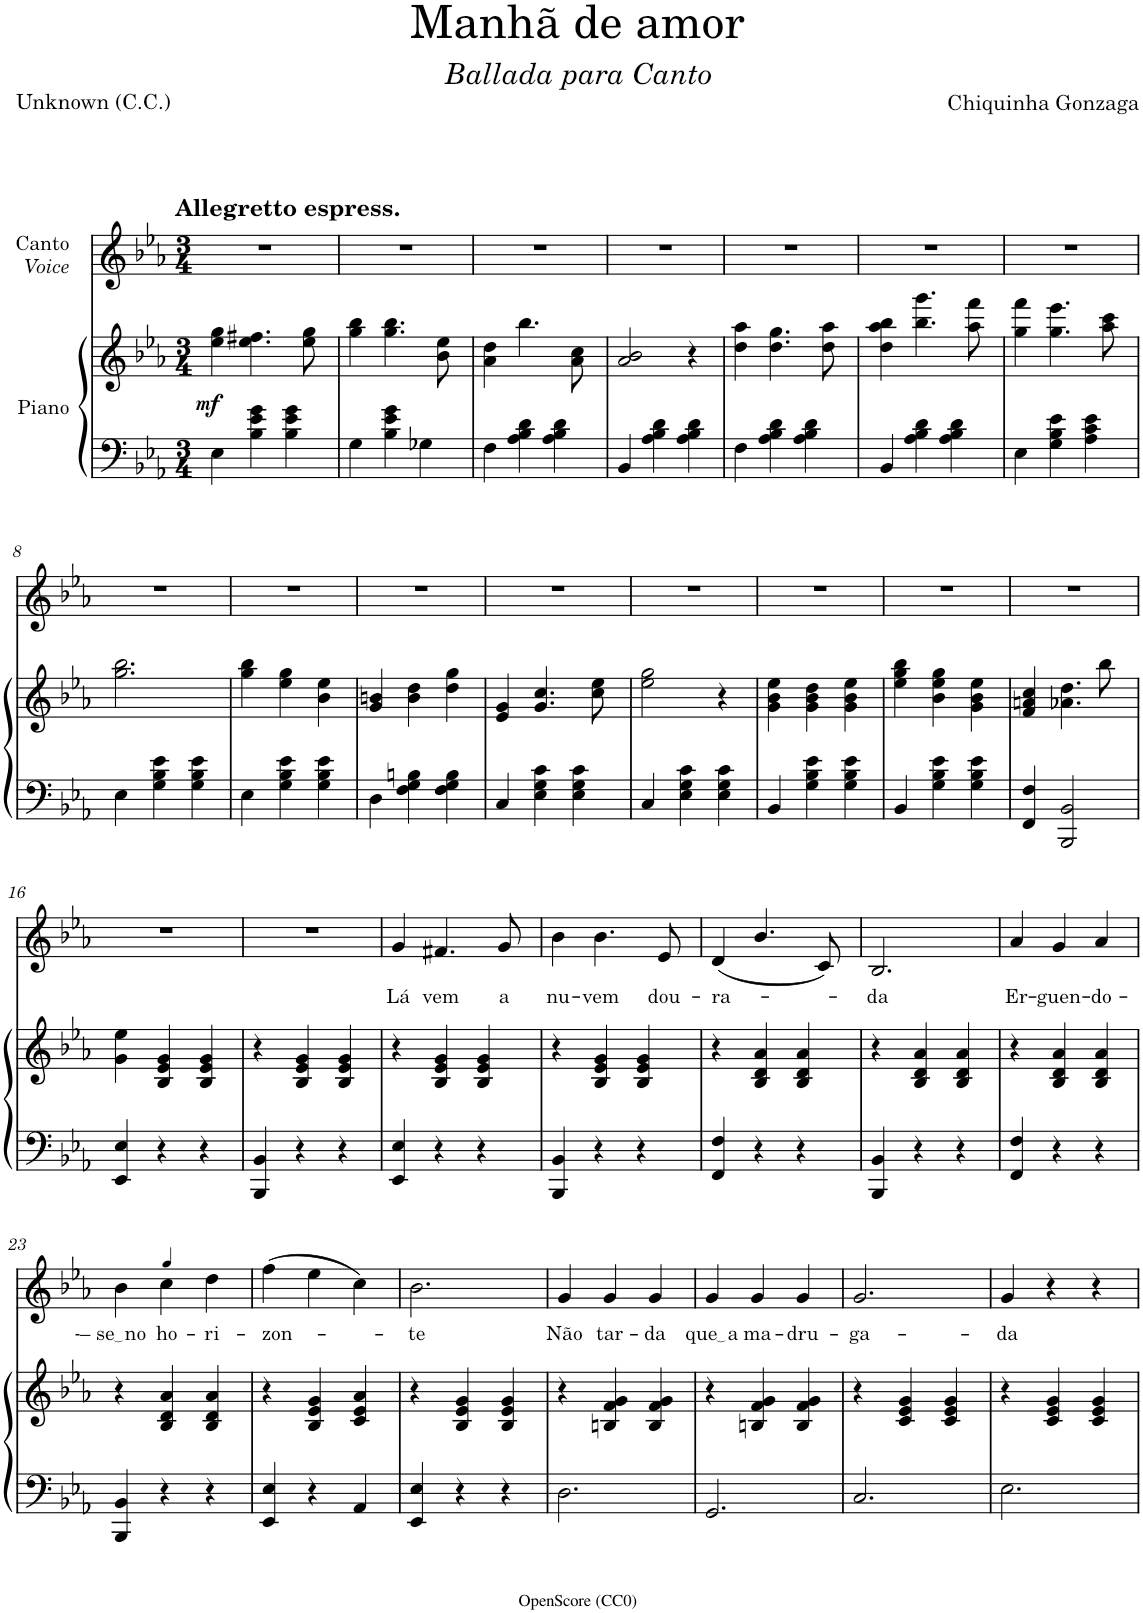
**kern	**kern	**dynam	**kern	**text
*part2	*part2	*part2	*part1	*part1
*staff3	*staff2	*staff2/3	*staff1	*staff1
*I"Piano	*	*	*I"Canto Voice	*
*I'Pno	*	*	*	*
*clefF4	*clefG2	*	*clefG2	*
*k[b-e-a-]	*k[b-e-a-]	*	*k[b-e-a-]	*
*M3/4	*M3/4	*	*M3/4	*
=1	=1	=1	=1	=1
!	!	!	!LO:TX:a:B:t=Allegretto espress.	!
!	!	!LO:DY:b	!	!
4E-\	4ee-\ 4gg\	mf	2.r	.
4B-\ 4e-\ 4g\	4.ee-\ 4.ff#X\	.	.	.
4B-\ 4e-\ 4g\	.	.	.	.
.	8ee-\ 8gg\	.	.	.
=2	=2	=2	=2	=2
4G\	4gg\ 4bb-\	.	2.r	.
4B-\ 4e-\ 4g\	4.gg\ 4.bb-\	.	.	.
4G-X\	.	.	.	.
.	8b-\ 8ee-\	.	.	.
=3	=3	=3	=3	=3
4F\	4a-\ 4dd\	.	2.r	.
4A-\ 4B-\ 4d\	4.bb-\	.	.	.
4A-\ 4B-\ 4d\	.	.	.	.
.	8a-\ 8cc\	.	.	.
=4	=4	=4	=4	=4
4BB-/	2a-/ 2b-/	.	2.r	.
4A-\ 4B-\ 4d\	.	.	.	.
4A-\ 4B-\ 4d\	4r	.	.	.
=5	=5	=5	=5	=5
4F\	4dd\ 4aa-\	.	2.r	.
4A-\ 4B-\ 4d\	4.dd\ 4.gg\	.	.	.
4A-\ 4B-\ 4d\	.	.	.	.
.	8dd\ 8aa-\	.	.	.
=6	=6	=6	=6	=6
4BB-/	4dd\ 4aa-\ 4bb-\	.	2.r	.
4A-\ 4B-\ 4d\	4.bb-\ 4.ggg\	.	.	.
4A-\ 4B-\ 4d\	.	.	.	.
.	8aa-\ 8fff\	.	.	.
=7	=7	=7	=7	=7
4E-\	4gg\ 4fff\	.	2.r	.
4G\ 4B-\ 4e-\	4.gg\ 4.eee-\	.	.	.
4A-\ 4c\ 4e-\	.	.	.	.
.	8aa-\ 8ccc\	.	.	.
!!LO:LB:g=z
=8	=8	=8	=8	=8
4E-\	2.gg\ 2.bb-\	.	2.r	.
4G\ 4B-\ 4e-\	.	.	.	.
4G\ 4B-\ 4e-\	.	.	.	.
=9	=9	=9	=9	=9
4E-\	4gg\ 4bb-\	.	2.r	.
4G\ 4B-\ 4e-\	4ee-\ 4gg\	.	.	.
4G\ 4B-\ 4e-\	4b-\ 4ee-\	.	.	.
=10	=10	=10	=10	=10
4D\	4g/ 4bn/	.	2.r	.
4F\ 4G\ 4Bn\	4b\ 4dd\	.	.	.
4F\ 4G\ 4B\	4dd\ 4gg\	.	.	.
=11	=11	=11	=11	=11
4C/	4e-/ 4g/	.	2.r	.
4E-\ 4G\ 4c\	4.g/ 4.cc/	.	.	.
4E-\ 4G\ 4c\	.	.	.	.
.	8cc\ 8ee-\	.	.	.
=12	=12	=12	=12	=12
4C/	2ee-\ 2gg\	.	2.r	.
4E-\ 4G\ 4c\	.	.	.	.
4E-\ 4G\ 4c\	4r	.	.	.
=13	=13	=13	=13	=13
4BB-/	4g\ 4b-\ 4ee-\	.	2.r	.
4G\ 4B-\ 4e-\	4g\ 4b-\ 4dd\	.	.	.
4G\ 4B-\ 4e-\	4g\ 4b-\ 4ee-\	.	.	.
=14	=14	=14	=14	=14
4BB-/	4ee-\ 4gg\ 4bb-\	.	2.r	.
4G\ 4B-\ 4e-\	4b-\ 4ee-\ 4gg\	.	.	.
4G\ 4B-\ 4e-\	4g\ 4b-\ 4ee-\	.	.	.
=15	=15	=15	=15	=15
4FF/ 4F/	4f/ 4an/ 4cc/	.	2.r	.
2BBB-/ 2BB-/	4.a-X\ 4.dd\	.	.	.
.	8bb-\	.	.	.
!!LO:LB:g=z
=16	=16	=16	=16	=16
4EE-/ 4E-/	4g\ 4ee-\	.	2.r	.
4r	4B-/ 4e-/ 4g/	.	.	.
4r	4B-/ 4e-/ 4g/	.	.	.
=17	=17	=17	=17	=17
4BBB-/ 4BB-/	4r	.	2.r	.
4r	4B-/ 4e-/ 4g/	.	.	.
4r	4B-/ 4e-/ 4g/	.	.	.
=18	=18	=18	=18	=18
!	!	!	!	!LO:LY:b
4EE-/ 4E-/	4r	.	4g/	Lá
!	!	!	!	!LO:LY:b
4r	4B-/ 4e-/ 4g/	.	4.f#X/	vem
4r	4B-/ 4e-/ 4g/	.	.	.
!	!	!	!	!LO:LY:b
.	.	.	8g/	a
=19	=19	=19	=19	=19
!	!	!	!	!LO:LY:b
4BBB-/ 4BB-/	4r	.	4b-\	nu-
!	!	!	!	!LO:LY:b
4r	4B-/ 4e-/ 4g/	.	4.b-\	-vem
4r	4B-/ 4e-/ 4g/	.	.	.
!	!	!	!	!LO:LY:b
.	.	.	8e-/	dou-
=20	=20	=20	=20	=20
!	!	!	!	!LO:LY:b
4FF/ 4F/	4r	.	(4d/	-ra-
4r	4B-/ 4d/ 4a-/	.	4.b-/	.
4r	4B-/ 4d/ 4a-/	.	.	.
.	.	.	8c/)	.
=21	=21	=21	=21	=21
!	!	!	!	!LO:LY:b
4BBB-/ 4BB-/	4r	.	2.B-/	-da
4r	4B-/ 4d/ 4a-/	.	.	.
4r	4B-/ 4d/ 4a-/	.	.	.
=22	=22	=22	=22	=22
!	!	!	!	!LO:LY:b
4FF/ 4F/	4r	.	4a-/	Er-
!	!	!	!	!LO:LY:b
4r	4B-/ 4d/ 4a-/	.	4g/	-guen-
!	!	!	!	!LO:LY:b
4r	4B-/ 4d/ 4a-/	.	4a-/	-do-
!!LO:LB:g=z
=23	=23	=23	=23	=23
!	!	!	!	!LO:LY:b
*	*	*	*^	*
4BBB-/ 4BB-/	4r	.	4b-\	4ryy	– se no
!	!	!	!	!	!LO:LY:b
4r	4B-/ 4d/ 4a-/	.	4cc\	4gg/	ho-
!	!	!	!	!	!LO:LY:b
4r	4B-/ 4d/ 4a-/	.	4dd\	4ryy	-ri-
=24	=24	=24	=24	=24	=24
!	!	!	!	!	!LO:LY:b
*	*	*	*v	*v	*
4EE-/ 4E-/	4r	.	(4ff\	-zon-
4r	4B-/ 4e-/ 4g/	.	4ee-\	.
4AA-/	4c/ 4e-/ 4a-/	.	4cc\)	.
=25	=25	=25	=25	=25
!	!	!	!	!LO:LY:b
4EE-/ 4E-/	4r	.	2.b-\	-te
4r	4B-/ 4e-/ 4g/	.	.	.
4r	4B-/ 4e-/ 4g/	.	.	.
=26	=26	=26	=26	=26
!	!	!	!	!LO:LY:b
2.D\	4r	.	4g/	Não
!	!	!	!	!LO:LY:b
.	4Bn/ 4f/ 4g/	.	4g/	tar-
!	!	!	!	!LO:LY:b
.	4B/ 4f/ 4g/	.	4g/	-da
=27	=27	=27	=27	=27
!	!	!	!	!LO:LY:b
2.GG/	4r	.	4g/	que a
!	!	!	!	!LO:LY:b
.	4Bn/ 4f/ 4g/	.	4g/	ma-
!	!	!	!	!LO:LY:b
.	4B/ 4f/ 4g/	.	4g/	-dru-
=28	=28	=28	=28	=28
!	!	!	!	!LO:LY:b
2.C/	4r	.	2.g/	-ga-
.	4c/ 4e-/ 4g/	.	.	.
.	4c/ 4e-/ 4g/	.	.	.
=29	=29	=29	=29	=29
!	!	!	!	!LO:LY:b
2.E-\	4r	.	4g/	-da
.	4c/ 4e-/ 4g/	.	4r	.
.	4c/ 4e-/ 4g/	.	4r	.
=	=	=	=	=
*-	*-	*-	*-	*-
